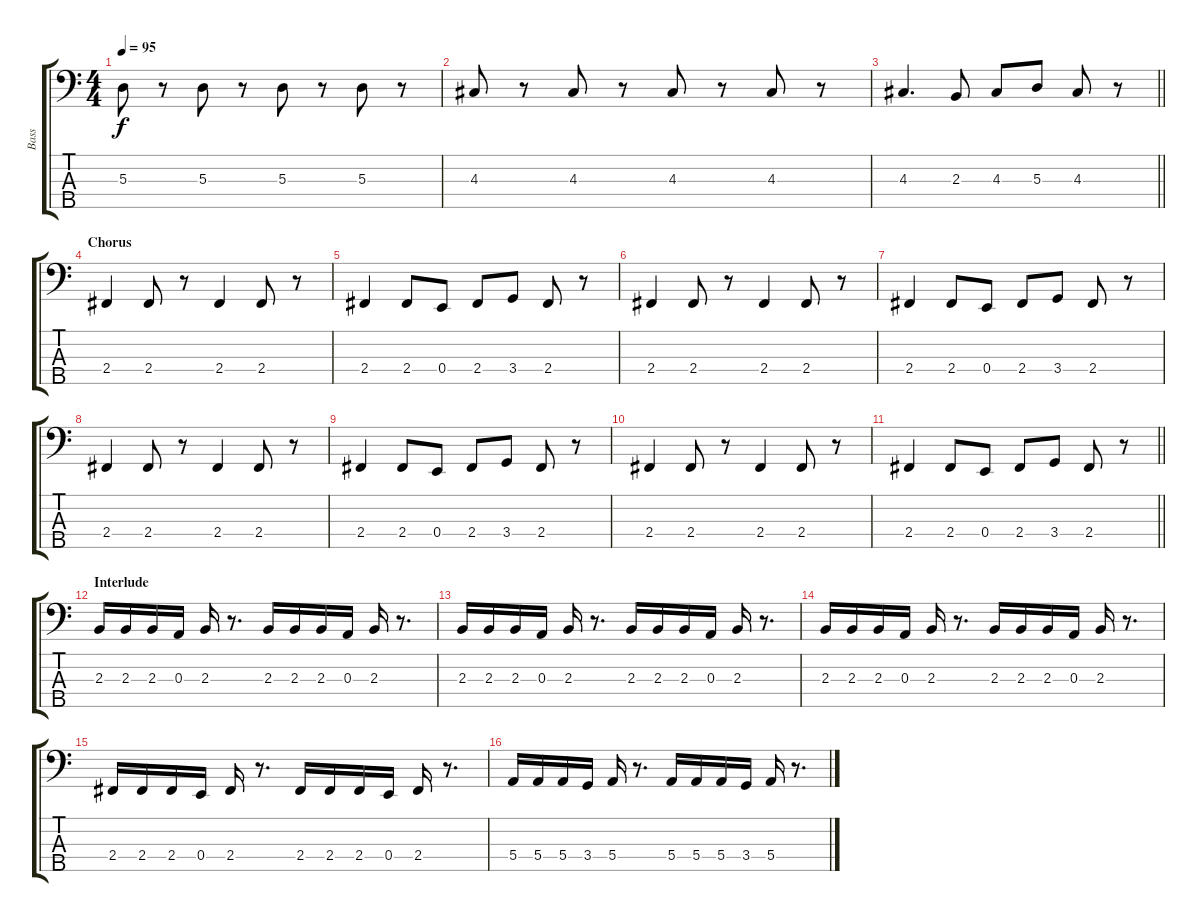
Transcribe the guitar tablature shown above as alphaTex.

\track ("Bass" "Bass") {instrument electricbassfinger}
\staff {score tabs}
\tuning (G2 D2 A1 E1 B0) {hide}
\ts (4 4)
\tempo 95
\clef f4
\ks c
5.3.8{dy f} r.8 5.3.8 r.8 5.3.8 r.8 5.3.8 r.8 |
4.3.8 r.8 4.3.8 r.8 4.3.8 r.8 4.3.8 r.8 |
\barLineRight lightlight
4.3.4{d} 2.3.8 4.3.8 5.3.8 4.3.8 r.8 |
\section ("" "Chorus")
2.4.4 2.4.8 r.8 2.4.4 2.4.8 r.8 |
2.4.4 2.4.8 0.4.8 2.4.8 3.4.8 2.4.8 r.8 |
2.4.4 2.4.8 r.8 2.4.4 2.4.8 r.8 |
2.4.4 2.4.8 0.4.8 2.4.8 3.4.8 2.4.8 r.8 |
2.4.4 2.4.8 r.8 2.4.4 2.4.8 r.8 |
2.4.4 2.4.8 0.4.8 2.4.8 3.4.8 2.4.8 r.8 |
2.4.4 2.4.8 r.8 2.4.4 2.4.8 r.8 |
\barLineRight lightlight
2.4.4 2.4.8 0.4.8 2.4.8 3.4.8 2.4.8 r.8 |
\section ("" "Interlude")
2.3.16 2.3.16 2.3.16 0.3.16 2.3.16 r.8{d} 2.3.16 2.3.16 2.3.16 0.3.16 2.3.16 r.8{d} |
2.3.16 2.3.16 2.3.16 0.3.16 2.3.16 r.8{d} 2.3.16 2.3.16 2.3.16 0.3.16 2.3.16 r.8{d} |
2.3.16 2.3.16 2.3.16 0.3.16 2.3.16 r.8{d} 2.3.16 2.3.16 2.3.16 0.3.16 2.3.16 r.8{d} |
2.4.16 2.4.16 2.4.16 0.4.16 2.4.16 r.8{d} 2.4.16 2.4.16 2.4.16 0.4.16 2.4.16 r.8{d} |
5.4.16 5.4.16 5.4.16 3.4.16 5.4.16 r.8{d} 5.4.16 5.4.16 5.4.16 3.4.16 5.4.16 r.8{d}
